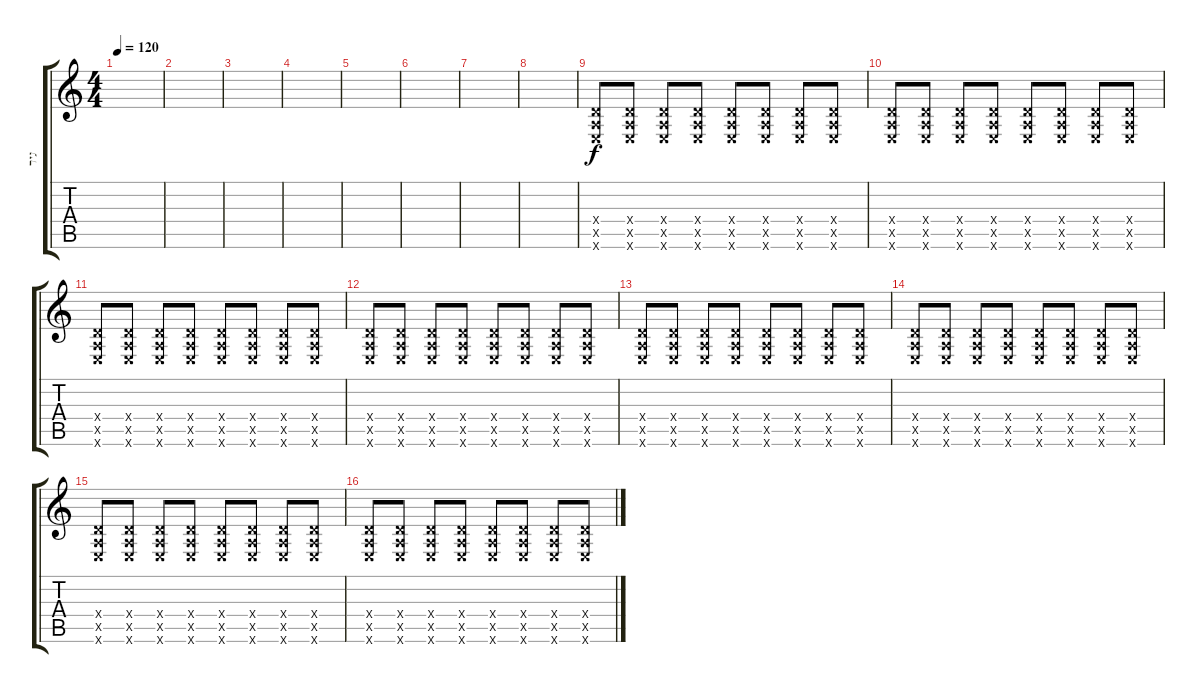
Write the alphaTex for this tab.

\track ("ניר" "ניר") {instrument overdrivenguitar}
\staff {score tabs}
\tuning (E4 B3 G3 D3 A2 E2) {hide}
\ts (4 4)
\tempo 120
\clef g2
\ks c
|
|
|
|
|
|
|
|
(0.4{x} 0.5{x} 0.6{x}).8{volume 9} (0.4{x} 0.5{x} 0.6{x}).8 (0.4{x} 0.5{x} 0.6{x}).8 (0.4{x} 0.5{x} 0.6{x}).8 (0.4{x} 0.5{x} 0.6{x}).8 (0.4{x} 0.5{x} 0.6{x}).8 (0.4{x} 0.5{x} 0.6{x}).8 (0.4{x} 0.5{x} 0.6{x}).8 |
(0.4{x} 0.5{x} 0.6{x}).8{volume 10} (0.4{x} 0.5{x} 0.6{x}).8 (0.4{x} 0.5{x} 0.6{x}).8 (0.4{x} 0.5{x} 0.6{x}).8 (0.4{x} 0.5{x} 0.6{x}).8 (0.4{x} 0.5{x} 0.6{x}).8 (0.4{x} 0.5{x} 0.6{x}).8 (0.4{x} 0.5{x} 0.6{x}).8 |
(0.4{x} 0.5{x} 0.6{x}).8{volume 11} (0.4{x} 0.5{x} 0.6{x}).8 (0.4{x} 0.5{x} 0.6{x}).8 (0.4{x} 0.5{x} 0.6{x}).8 (0.4{x} 0.5{x} 0.6{x}).8 (0.4{x} 0.5{x} 0.6{x}).8 (0.4{x} 0.5{x} 0.6{x}).8 (0.4{x} 0.5{x} 0.6{x}).8 |
(0.4{x} 0.5{x} 0.6{x}).8{volume 10} (0.4{x} 0.5{x} 0.6{x}).8 (0.4{x} 0.5{x} 0.6{x}).8 (0.4{x} 0.5{x} 0.6{x}).8 (0.4{x} 0.5{x} 0.6{x}).8 (0.4{x} 0.5{x} 0.6{x}).8 (0.4{x} 0.5{x} 0.6{x}).8 (0.4{x} 0.5{x} 0.6{x}).8 |
(0.4{x} 0.5{x} 0.6{x}).8 (0.4{x} 0.5{x} 0.6{x}).8 (0.4{x} 0.5{x} 0.6{x}).8 (0.4{x} 0.5{x} 0.6{x}).8 (0.4{x} 0.5{x} 0.6{x}).8 (0.4{x} 0.5{x} 0.6{x}).8 (0.4{x} 0.5{x} 0.6{x}).8 (0.4{x} 0.5{x} 0.6{x}).8 |
(0.4{x} 0.5{x} 0.6{x}).8{volume 11} (0.4{x} 0.5{x} 0.6{x}).8 (0.4{x} 0.5{x} 0.6{x}).8 (0.4{x} 0.5{x} 0.6{x}).8 (0.4{x} 0.5{x} 0.6{x}).8 (0.4{x} 0.5{x} 0.6{x}).8 (0.4{x} 0.5{x} 0.6{x}).8 (0.4{x} 0.5{x} 0.6{x}).8 |
(0.4{x} 0.5{x} 0.6{x}).8{volume 12} (0.4{x} 0.5{x} 0.6{x}).8 (0.4{x} 0.5{x} 0.6{x}).8 (0.4{x} 0.5{x} 0.6{x}).8 (0.4{x} 0.5{x} 0.6{x}).8 (0.4{x} 0.5{x} 0.6{x}).8 (0.4{x} 0.5{x} 0.6{x}).8 (0.4{x} 0.5{x} 0.6{x}).8 |
(0.4{x} 0.5{x} 0.6{x}).8{volume 13} (0.4{x} 0.5{x} 0.6{x}).8 (0.4{x} 0.5{x} 0.6{x}).8 (0.4{x} 0.5{x} 0.6{x}).8 (0.4{x} 0.5{x} 0.6{x}).8 (0.4{x} 0.5{x} 0.6{x}).8 (0.4{x} 0.5{x} 0.6{x}).8 (0.4{x} 0.5{x} 0.6{x}).8
